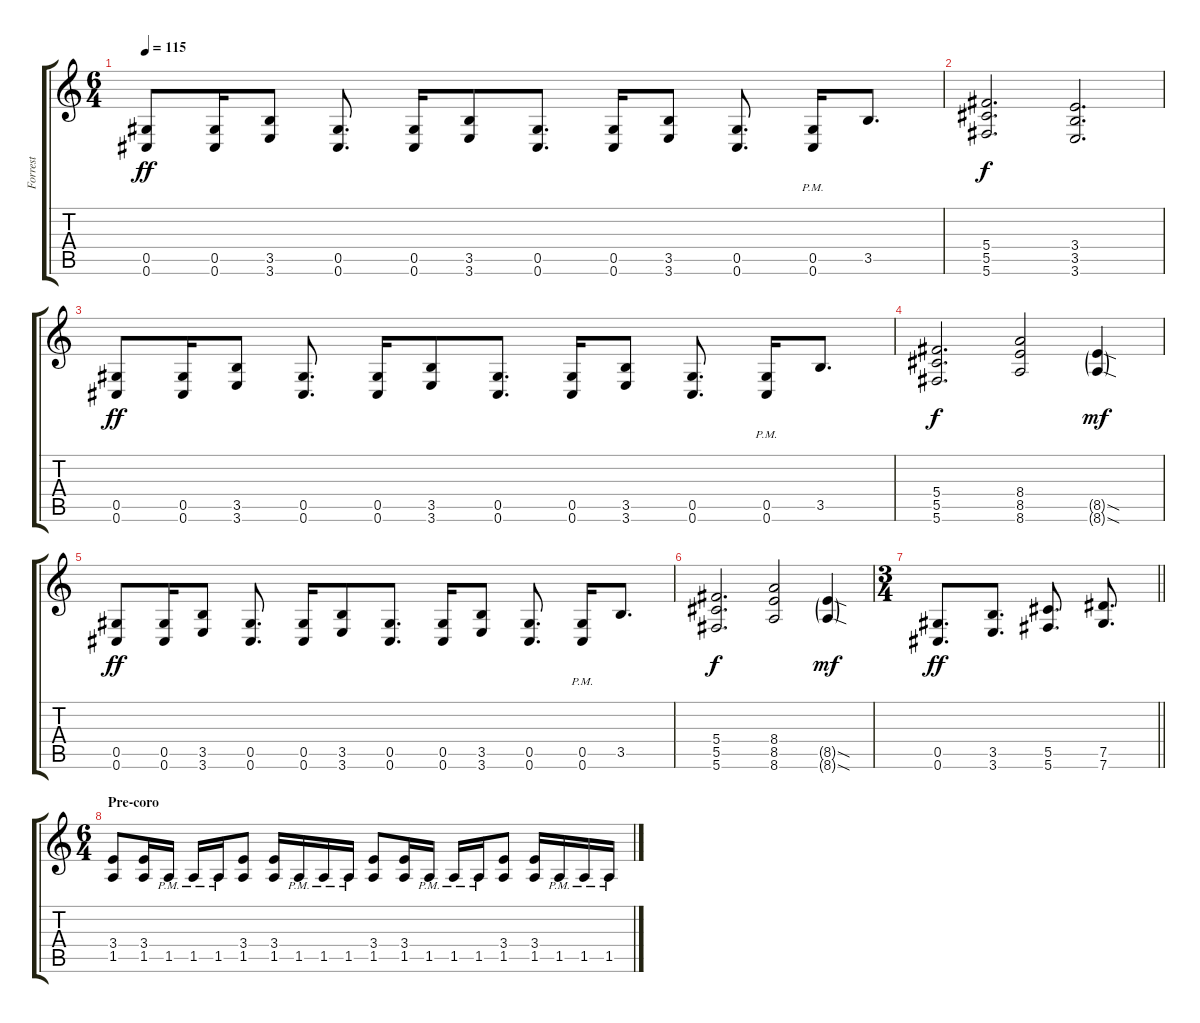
\track ("Forrest" "Forrest") {instrument distortionguitar}
\staff {score tabs}
\tuning (Eb4 Bb3 Gb3 Db3 Ab2 Db2) {hide}
\ts (6 4)
\tempo 115
\clef g2
\ks c
(0.5 0.6).8{dy ff} (0.5 0.6).16 (3.5 3.6).8 (0.5 0.6).8{d} (0.5 0.6).16 (3.5 3.6).8 (0.5 0.6).8{d} (0.5 0.6).16 (3.5 3.6).8 (0.5 0.6).8{d} (0.5{pm} 0.6{pm}).16 3.5.8{d} |
(5.4 5.5 5.6).2{d dy f} (3.4 3.5 3.6).2{d} |
(0.5 0.6).8{dy ff} (0.5 0.6).16 (3.5 3.6).8 (0.5 0.6).8{d} (0.5 0.6).16 (3.5 3.6).8 (0.5 0.6).8{d} (0.5 0.6).16 (3.5 3.6).8 (0.5 0.6).8{d} (0.5{pm} 0.6{pm}).16 3.5.8{d} |
(5.4 5.5 5.6).2{d dy f} (8.4 8.5 8.6).2 (8.5{sod g} 8.6{sod g}).4{dy mf} |
(0.5 0.6).8{dy ff} (0.5 0.6).16 (3.5 3.6).8 (0.5 0.6).8{d} (0.5 0.6).16 (3.5 3.6).8 (0.5 0.6).8{d} (0.5 0.6).16 (3.5 3.6).8 (0.5 0.6).8{d} (0.5{pm} 0.6{pm}).16 3.5.8{d} |
(5.4 5.5 5.6).2{d dy f} (8.4 8.5 8.6).2 (8.5{sod g} 8.6{sod g}).4{dy mf} |
\ts (3 4)
\barLineRight lightlight
(0.5 0.6).8{d dy ff} (3.5 3.6).8{d} (5.5 5.6).8{d} (7.5 7.6).8{d} |
\ts (6 4)
\section ("" "Pre-coro")
(3.4 1.5).8 (3.4 1.5).16 1.5{pm}.16 1.5{pm}.16 1.5{pm}.16 (3.4 1.5).8 (3.4 1.5).16 1.5{pm}.16 1.5{pm}.16 1.5{pm}.16 (3.4 1.5).8 (3.4 1.5).16 1.5{pm}.16 1.5{pm}.16 1.5{pm}.16 (3.4 1.5).8 (3.4 1.5).16 1.5{pm}.16 1.5{pm}.16 1.5{pm}.16
